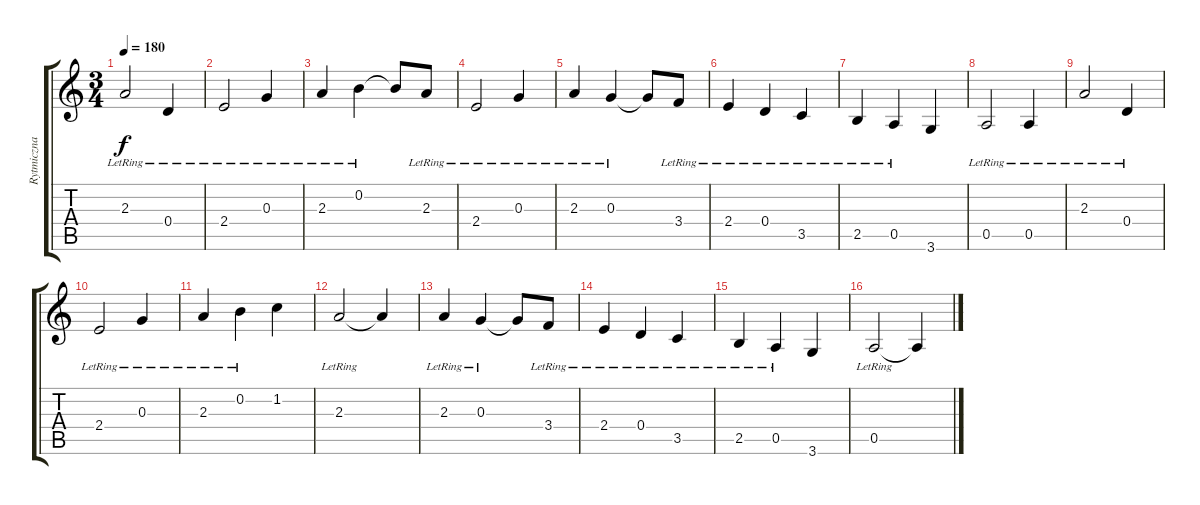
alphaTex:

\track ("Rytmiczna" "Rytmiczna") {instrument acousticguitarsteel}
\staff {score tabs}
\tuning (E4 B3 G3 D3 A2 E2) {hide}
\ts (3 4)
\tempo 180
\clef g2
\ks c
2.3{lr}.2{dy f} 0.4{lr}.4 |
2.4{lr}.2 0.3{lr}.4 |
2.3{lr}.4 0.2{lr}.4 0.2{t}.8 2.3{lr}.8 |
2.4{lr}.2 0.3{lr}.4 |
2.3{lr}.4 0.3{lr}.4 0.3{t}.8 3.4{lr}.8 |
2.4{lr}.4 0.4{lr}.4 3.5{lr}.4 |
2.5{lr}.4 0.5{lr}.4 3.6.4 |
0.5{lr}.2 0.5{lr}.4 |
2.3{lr}.2 0.4{lr}.4 |
2.4{lr}.2 0.3{lr}.4 |
2.3{lr}.4 0.2{lr}.4 1.2.4 |
2.3{lr}.2 2.3{t}.4 |
2.3{lr}.4 0.3{lr}.4 0.3{t}.8 3.4{lr}.8 |
2.4{lr}.4 0.4{lr}.4 3.5{lr}.4 |
2.5{lr}.4 0.5{lr}.4 3.6.4 |
0.5{lr}.2 0.5{t}.4
